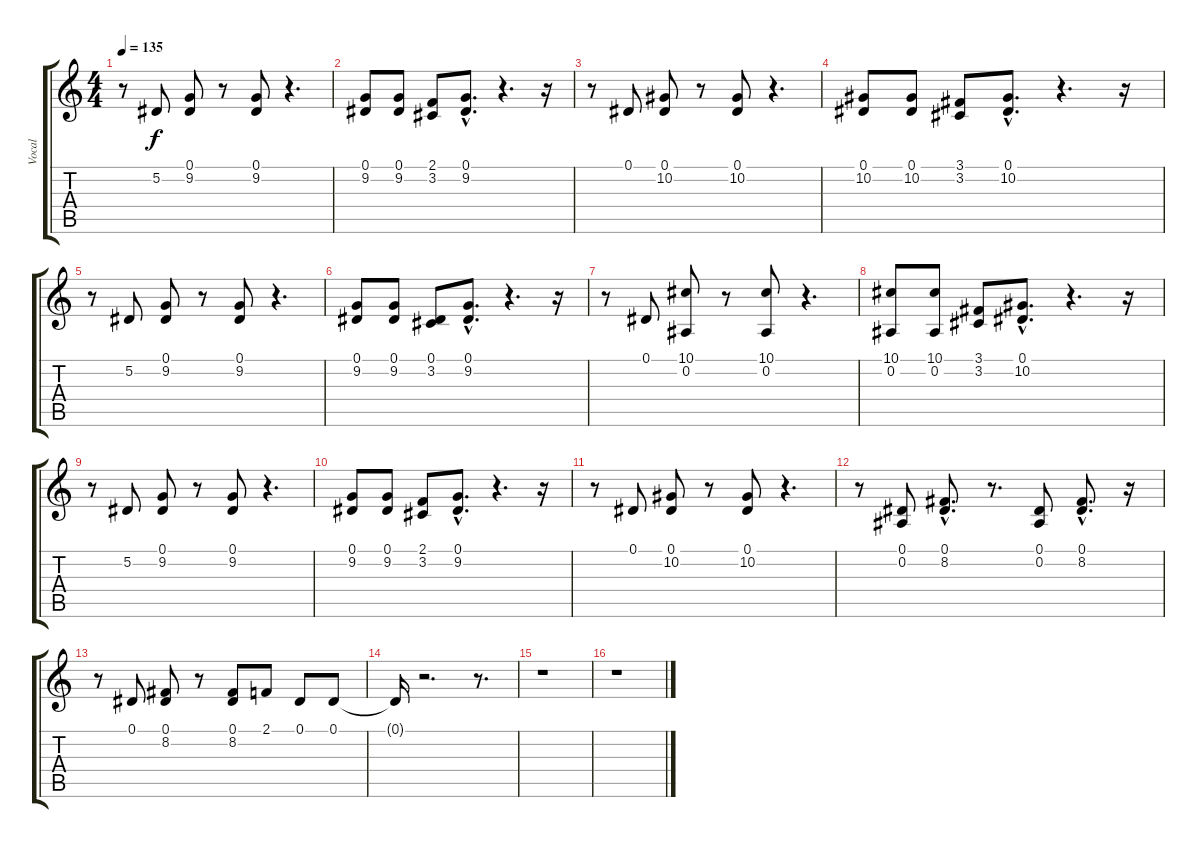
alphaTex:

\track ("Vocal" "Vocal") {instrument synthvoice}
\staff {score tabs}
\tuning (Eb4 Bb3 Gb3 Db3 Ab2 Eb2) {hide}
\ts (4 4)
\tempo 135
\clef g2
\ks c
r.8{dy f} 5.2.8 (0.1 9.2).8 r.8 (0.1 9.2).8 r.4{d} |
(0.1 9.2).8 (0.1 9.2).8 (2.1 3.2).8 (0.1{hac} 9.2{hac}).8{d} r.4{d} r.16 |
r.8 0.1.8 (0.1 10.2).8 r.8 (0.1 10.2).8 r.4{d} |
(0.1 10.2).8 (0.1 10.2).8 (3.1 3.2).8 (0.1{hac} 10.2{hac}).8{d} r.4{d} r.16 |
r.8 5.2.8 (0.1 9.2).8 r.8 (0.1 9.2).8 r.4{d} |
(0.1 9.2).8 (0.1 9.2).8 (0.1 3.2).8 (0.1{hac} 9.2{hac}).8{d} r.4{d} r.16 |
r.8 0.1.8 (10.1 0.2).8 r.8 (10.1 0.2).8 r.4{d} |
(10.1 0.2).8 (10.1 0.2).8 (3.1 3.2).8 (0.1{hac} 10.2{hac}).8{d} r.4{d} r.16 |
r.8 5.2.8 (0.1 9.2).8 r.8 (0.1 9.2).8 r.4{d} |
(0.1 9.2).8 (0.1 9.2).8 (2.1 3.2).8 (0.1{hac} 9.2{hac}).8{d} r.4{d} r.16 |
r.8 0.1.8 (0.1 10.2).8 r.8 (0.1 10.2).8 r.4{d} |
r.8 (0.1 0.2).8 (0.1{hac} 8.2{hac}).8{d} r.8{d} (0.1 0.2).8 (0.1{hac} 8.2{hac}).8{d} r.16 |
r.8 0.1.8 (0.1 8.2).8 r.8 (0.1 8.2).8 2.1.8 0.1.8 0.1.8 |
0.1{t}.16 r.2{d} r.8{d} |
r.1 |
r.1
